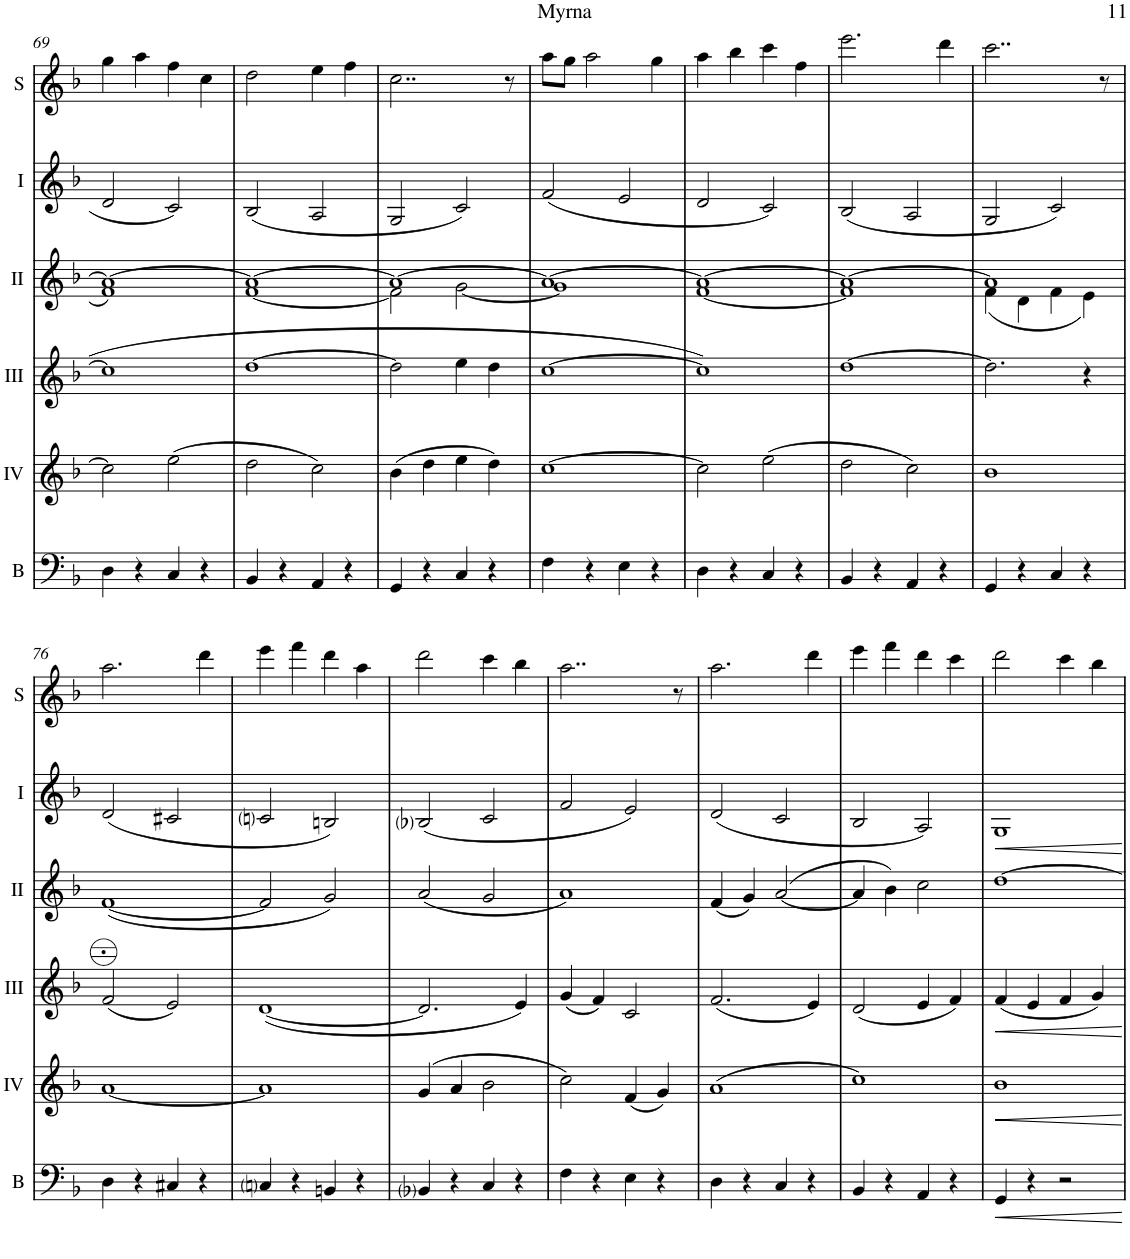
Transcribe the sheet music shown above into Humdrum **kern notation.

**kern	**kern	**kern	**kern	**kern	**kern
*part6	*part5	*part4	*part3	*part2	*part1
*staff6	*staff5	*staff4	*staff3	*staff2	*staff1
*I"Bass	*I"Acc. 4	*I"Acc. 3	*I"Acc. 2	*I"Acc. 1	*I"Solo
*I'B	*	*	*	*	*I'S
!!LO:PB:g=z
*clefF4	*clefG2	*clefG2	*clefG2	*clefG2	*clefG2
*Trd7c12	*Trd7c12	*	*	*Trd7c12	*
*k[b-]	*k[b-]	*k[b-]	*k[b-]	*k[b-]	*k[b-]
*M4/4	*M4/4	*M4/4	*M4/4	*M4/4	*M4/4
=69	=69	=69	=69	=69	=69
*	*	*	*^	*	*
4D\	2cc\]	1c]	1a_	1f	2d/	4gg\
4r	.	.	.	.	.	4aa\
4C/	(2ee\	.	.	.	2c/	4ff\
4r	.	.	.	.	.	4cc\
=70	=70	=70	=70	=70	=70	=70
4BB-/	2dd\	[1d	1a_	[1f	(<2B-/	2dd\
4r	.	.	.	.	.	.
4AA/	2cc\)	.	.	.	2A/	4ee\
4r	.	.	.	.	.	4ff\
=71	=71	=71	=71	=71	=71	=71
4GG/	(4b-\	2d\]	1a_	2f\]	2G/	2..cc\
4r	4dd\	.	.	.	.	.
4C/	4ee\	4e\	.	[2g\	2c/)	.
4r	4dd\)	4d\	.	.	.	.
.	.	.	.	.	.	8r
=72	=72	=72	=72	=72	=72	=72
4F\	[1cc	[1c	1a_	1g]	(<2f/	8aa\L
.	.	.	.	.	.	8gg\J
4r	.	.	.	.	.	2aa\
4E\	.	.	.	.	2e/	.
4r	.	.	.	.	.	4gg\
=73	=73	=73	=73	=73	=73	=73
4D\	2cc\]	1c]	1a_	[1f	2d/	4aa\
4r	.	.	.	.	.	4bb-\
4C/	(2ee\	.	.	.	2c/)	4ccc\
4r	.	.	.	.	.	4ff\
=74	=74	=74	=74	=74	=74	=74
4BB-/	2dd\	[1d	1a_	1f]	(<2B-/	2.eee\
4r	.	.	.	.	.	.
4AA/	2cc\)	.	.	.	2A/	.
4r	.	.	.	.	.	4ddd\
=75	=75	=75	=75	=75	=75	=75
4GG/	1b-	2.d\]	1a]	(4f\	2G/	2..ccc\
4r	.	.	.	4d\	.	.
4C/	.	.	.	4f\	2c/)	.
4r	.	4r	.	4e\)	.	.
.	.	.	.	.	.	8r
*	*	*	*v	*v	*	*
!!LO:LB:g=z
=76	=76	=76	=76	=76	=76
4D\	[1a	(2f/	([1f	(<2d/	2.aa\
4r	.	.	.	.	.
4C#X/	.	2e/)	.	2c#X/	.
4r	.	.	.	.	4ddd\
=77	=77	=77	=77	=77	=77
4Cni/	1a]	([1d	2f/]	2cni/	4eee\
4r	.	.	.	.	4fff\
4BBn/	.	.	2g/)	2Bn/)	4ddd\
4r	.	.	.	.	4aa\
=78	=78	=78	=78	=78	=78
4BB-i/	(4g/	2.d/]	(2a/	(<2B-i/	2ddd\
4r	4a/	.	.	.	.
4C/	2b-\	.	2g/	2c/	4ccc\
4r	.	4e/)	.	.	4bb-\
=79	=79	=79	=79	=79	=79
4F\	2cc\)	(4g/	1a)	2f/	2..aa\
4r	.	4f/)	.	.	.
4E\	(4f/	2c/	.	2e/)	.
4r	4g/)	.	.	.	.
.	.	.	.	.	8r
=80	=80	=80	=80	=80	=80
4D\	(1a	(2.f/	(4f/	(<2d/	2.aa\
4r	.	.	4g/)	.	.
4C/	.	.	([2a/	2c/	.
4r	.	4e/)	.	.	4ddd\
=81	=81	=81	=81	=81	=81
4BB-/	1cc)	(2d/	4a/]	2B-/	4eee\
4r	.	.	4b-\)	.	4fff\
4AA/	.	4e/	2cc\	2A/)	4ddd\
4r	.	4f/)	.	.	4ccc\
=82	=82	=82	=82	=82	=82
4GG/	1b-	(4f/	[1dd	1G	2ddd\
4r	.	4e/	.	.	.
2r	.	4f/	.	.	4ccc\
.	.	4g/)	.	.	4bb-\
=	=	=	=	=	=
*-	*-	*-	*-	*-	*-
